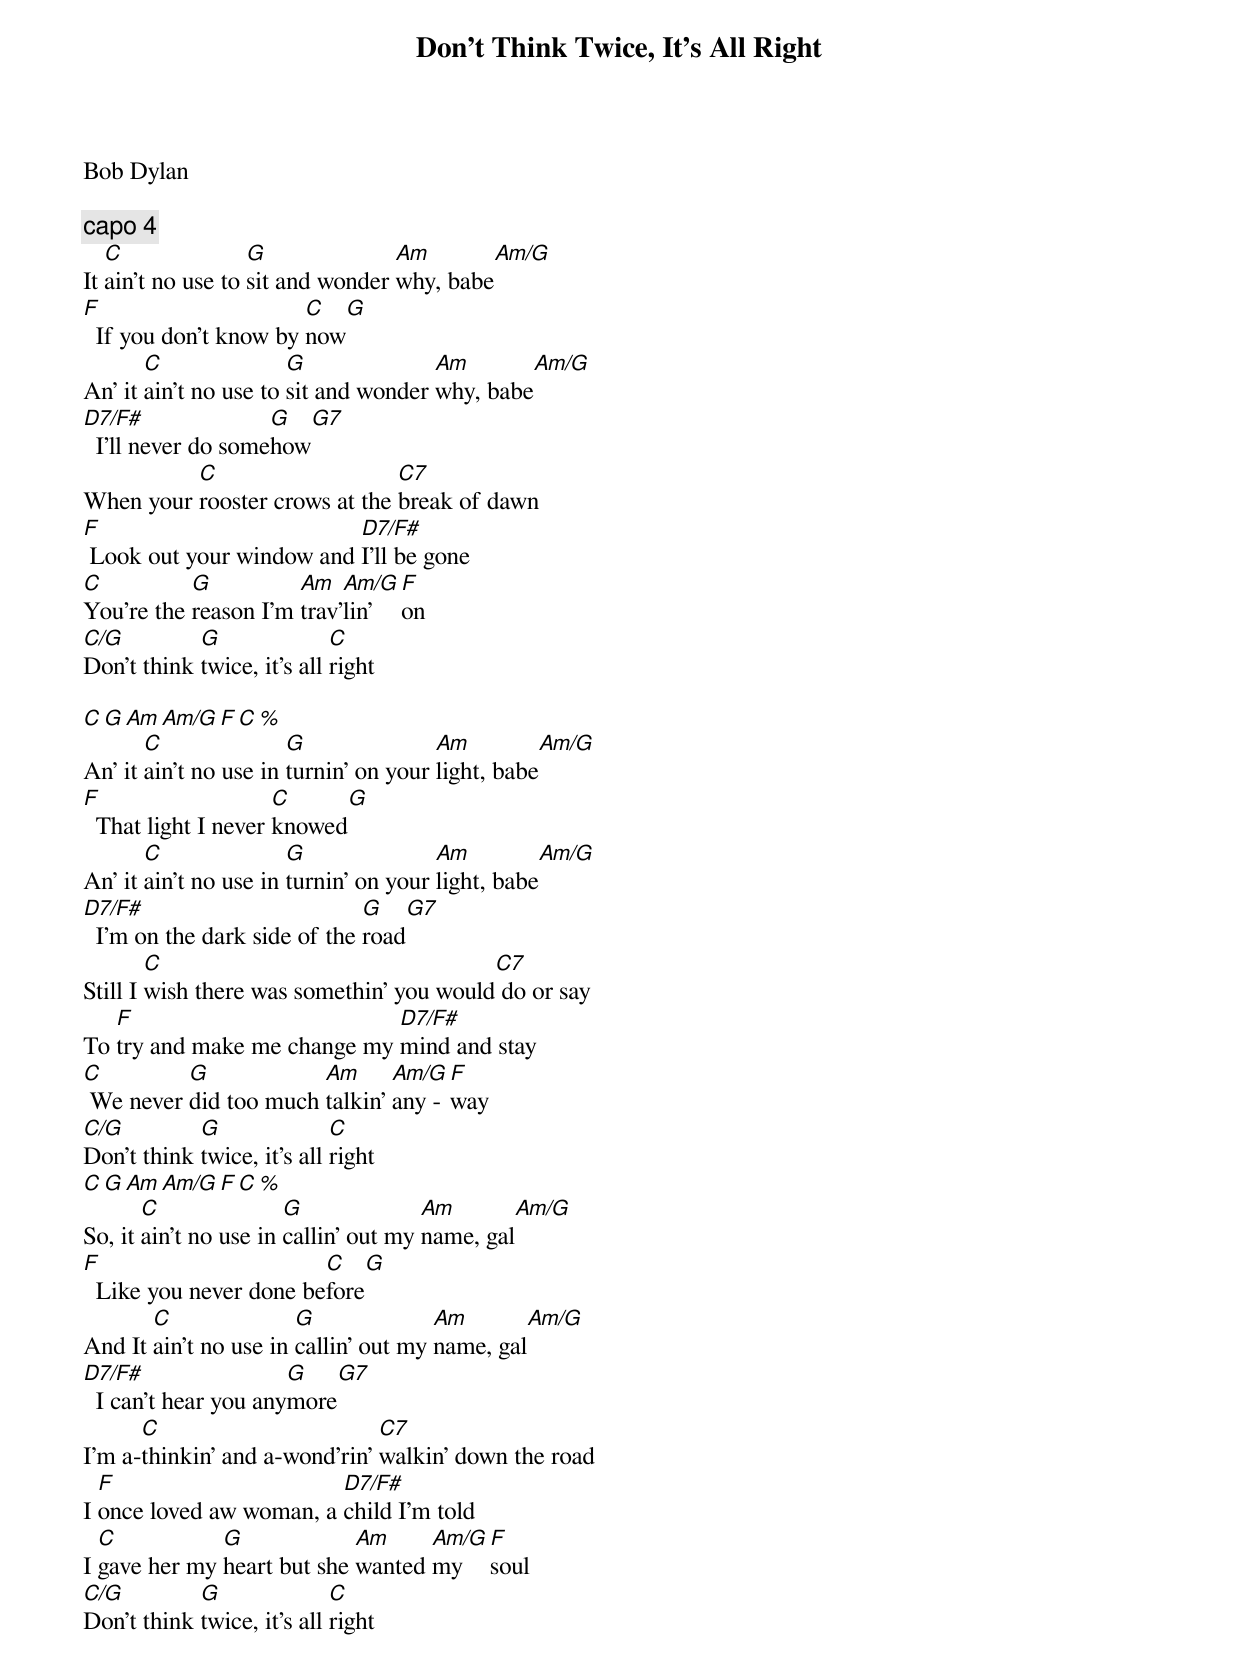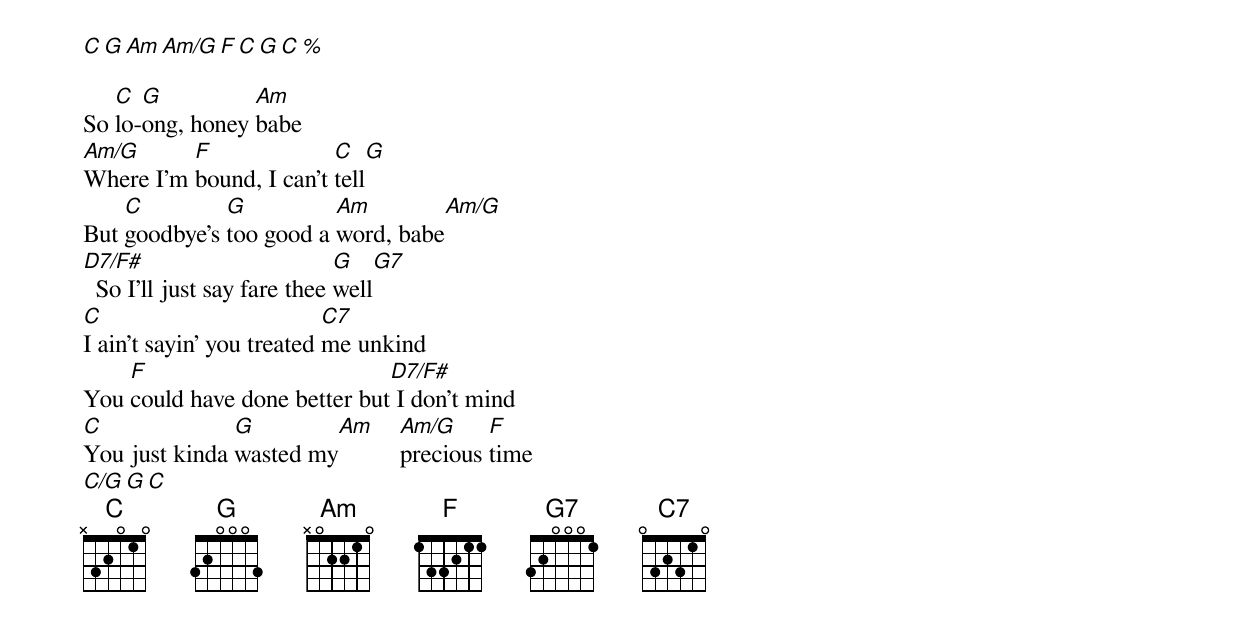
Don't Think Twice, It's All Right
Bob Dylan

capo 4
   C               G              Am          Am/G
It ain't no use to sit and wonder why, babe
F                      C   G
  If you don't know by now
       C               G              Am        Am/G
An' it ain't no use to sit and wonder why, babe
D7/F#               G   G7
  I'll never do somehow
          C                    C7
When your rooster crows at the break of dawn
F                         D7/F#
 Look out your window and I'll be gone
C          G          Am   Am/G F
You're the reason I'm trav'lin' on
C/G         G               C
Don't think twice, it's all right

  C G   Am    Am/G   F   C   %
       C               G               Am          Am/G
An' it ain't no use in turnin' on your light, babe
F                    C       G
  That light I never knowed
       C               G               Am          Am/G
An' it ain't no use in turnin' on your light, babe
D7/F#                         G    G7
  I'm on the dark side of the road
        C                                 C7
Still I wish there was somethin' you would do or say
   F                         D7/F#
To try and make me change my mind and stay
C         G            Am      Am/G F
 We never did too much talkin' any -way
C/G         G               C
Don't think twice, it's all right
  C G   Am    Am/G   F   C   %
       C               G              Am          Am/G
So, it ain't no use in callin' out my name, gal
F                       C       G
  Like you never done before
       C               G              Am          Am/G
And It ain't no use in callin' out my name, gal
D7/F#                 G     G7
  I can't hear you anymore
      C                        C7
I'm a-thinkin' and a-wond'rin' walkin' down the road
  F                      D7/F#
I once loved aw woman, a child I'm told
  C           G             Am     Am/G F
I gave her my heart but she wanted my   soul
C/G         G               C
Don't think twice, it's all right
  C G   Am    Am/G   F   C G   C   %

   C  G          Am
So lo-ong, honey babe
Am/G      F              C       G
Where I'm bound, I can't tell
    C         G          Am          Am/G
But goodbye's too good a word, babe
D7/F#                        G     G7
  So I'll just say fare thee well
C                          C7
I ain't sayin' you treated me unkind
    F                         D7/F#
You could have done better but I don't mind
C              G        Am  Am/G     F
You just kinda wasted my    precious time
C/G         G               C
